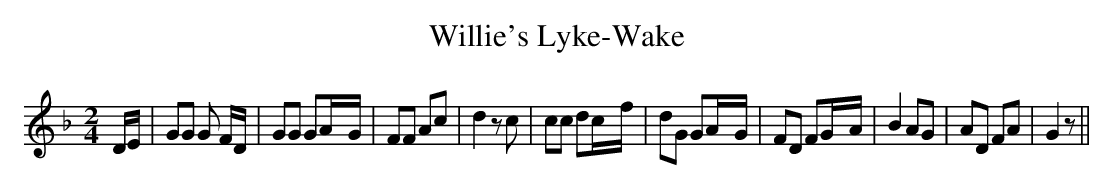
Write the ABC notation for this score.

X:1
T:Willie's Lyke-Wake
M:2/4
L:1/8
K:F
 D/2E/2| GG G F/2D/2| GG GA/2-G/2| FF Ac| d2 z c| cc dc/2-f/2| dG GA/2-G/2|\
 FD FG/2-A/2| B2 AG| AD FA| G2 z||
